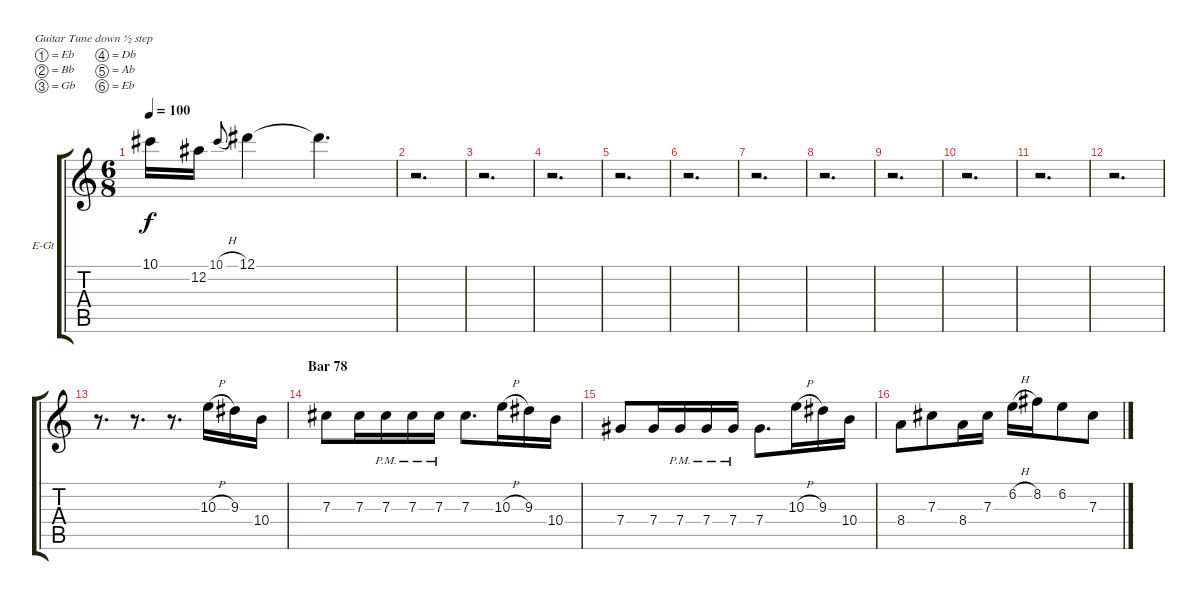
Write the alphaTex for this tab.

\bracketExtendMode groupsimilarinstruments
\firstSystemTrackNameOrientation horizontal
\otherSystemsTrackNameOrientation horizontal
\track ("Electric Guitar" "E-Gt") {instrument overdrivenguitar}
\staff {score tabs}
\tuning (Eb4 Bb3 Gb3 Db3 Ab2 Eb2)
\ts (6 8)
\tempo 100
\clef g2
\ks c
10.1.16{dy f} 12.2.16 10.1{h}.8{gr onbeat} 12.1.4 12.1{t}.4{d} |
r.2{d} |
r.2{d} |
r.2{d} |
r.2{d} |
r.2{d} |
r.2{d} |
r.2{d} |
r.2{d} |
r.2{d} |
r.2{d} |
r.2{d} |
r.8{d} r.8{d} r.8{d} 10.3{h}.16 9.3.16 10.4.16 |
\section ("" "Bar 78")
7.3.8 7.3.16 7.3{pm}.16 7.3{pm}.16 7.3{pm}.16 7.3.8{d} 10.3{h}.16 9.3.16 10.4.16 |
7.4.8 7.4.16 7.4{pm}.16 7.4{pm}.16 7.4{pm}.16 7.4.8{d} 10.3{h}.16 9.3.16 10.4.16 |
8.4.8 7.3.8 8.4.16 7.3.16 6.2{h}.16 8.2.16 6.2.8 7.3.8
